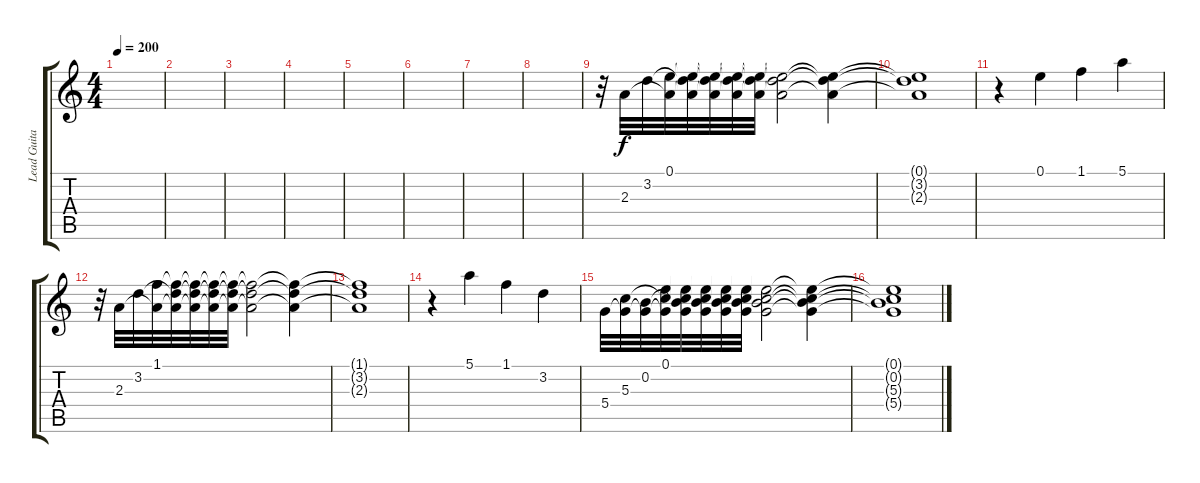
\track ("Lead Guitars" "Lead Guita") {instrument overdrivenguitar}
\staff {score tabs}
\tuning (E4 B3 G3 D3 A2 E2) {hide}
\ts (4 4)
\tempo 200
\clef g2
\ks c
|
|
|
|
|
|
|
|
r.32{volume 8 instrument acousticguitarsteel} 2.3.32 3.2.32 (0.1 2.3{t}).32 (0.1{t} 3.2{t} 2.3{t}).32 (0.1{t} 3.2{t} 2.3{t}).32 (0.1{t} 3.2{t} 2.3{t}).32 (0.1{t} 3.2{t} 2.3{t}).32 (0.1{t} 3.2{t} 2.3{t}).2 (0.1{t} 3.2{t} 2.3{t}).4 |
(0.1{t} 3.2{t} 2.3{t}).1 |
r.4 0.1.4 1.1.4 5.1.4 |
r.32 2.3.32 3.2.32 (1.1 2.3{t}).32 (1.1{t} 3.2{t} 2.3{t}).32 (1.1{t} 3.2{t} 2.3{t}).32 (1.1{t} 3.2{t} 2.3{t}).32 (1.1{t} 3.2{t} 2.3{t}).32 (1.1{t} 3.2{t} 2.3{t}).2 (1.1{t} 3.2{t} 2.3{t}).4 |
(1.1{t} 3.2{t} 2.3{t}).1 |
r.4 5.1.4 1.1.4 3.2.4 |
5.4.32 (5.3 5.4{t}).32 (0.2 5.4{t}).32 (0.1 5.3{t} 5.4{t}).32 (0.1{t} 0.2{t} 5.3{t} 5.4{t}).32 (0.1{t} 0.2{t} 5.3{t} 5.4{t}).32 (0.1{t} 0.2{t} 5.3{t} 5.4{t}).32 (0.1{t} 0.2{t} 5.3{t} 5.4{t}).32 (0.1{t} 0.2{t} 5.3{t} 5.4{t}).2 (0.1{t} 0.2{t} 5.3{t} 5.4{t}).4 |
(0.1{t} 0.2{t} 5.3{t} 5.4{t}).1
